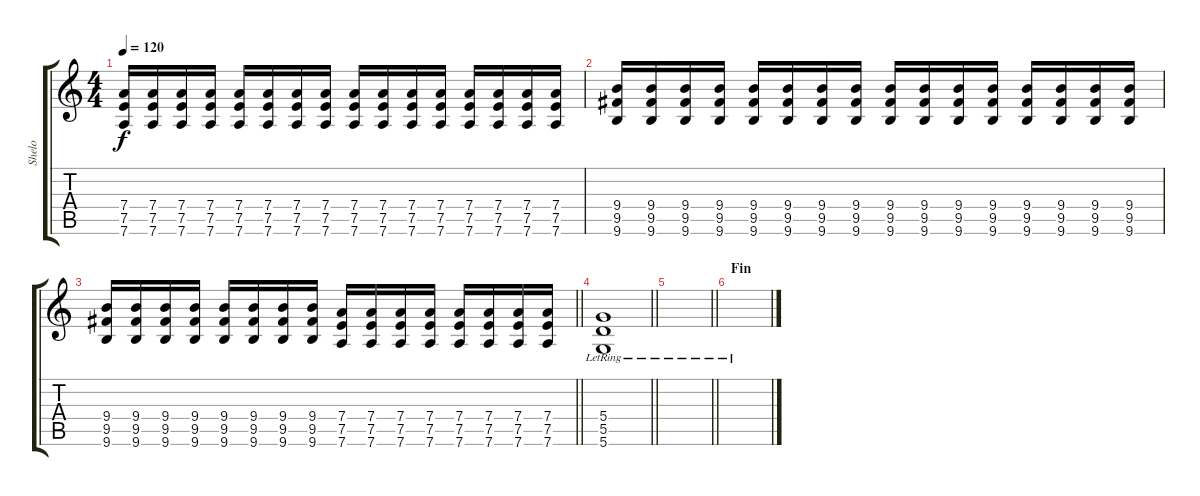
\track ("Shelo" "Shelo") {instrument distortionguitar}
\staff {score tabs}
\tuning (E4 B3 G3 D3 A2 D2) {hide}
\ts (4 4)
\tempo 120
\clef g2
\ks c
(7.4 7.5 7.6).16{dy f} (7.4 7.5 7.6).16 (7.4 7.5 7.6).16 (7.4 7.5 7.6).16 (7.4 7.5 7.6).16 (7.4 7.5 7.6).16 (7.4 7.5 7.6).16 (7.4 7.5 7.6).16 (7.4 7.5 7.6).16 (7.4 7.5 7.6).16 (7.4 7.5 7.6).16 (7.4 7.5 7.6).16 (7.4 7.5 7.6).16 (7.4 7.5 7.6).16 (7.4 7.5 7.6).16 (7.4 7.5 7.6).16 |
(9.4 9.5 9.6).16 (9.4 9.5 9.6).16 (9.4 9.5 9.6).16 (9.4 9.5 9.6).16 (9.4 9.5 9.6).16 (9.4 9.5 9.6).16 (9.4 9.5 9.6).16 (9.4 9.5 9.6).16 (9.4 9.5 9.6).16 (9.4 9.5 9.6).16 (9.4 9.5 9.6).16 (9.4 9.5 9.6).16 (9.4 9.5 9.6).16 (9.4 9.5 9.6).16 (9.4 9.5 9.6).16 (9.4 9.5 9.6).16 |
\barLineRight lightlight
(9.4 9.5 9.6).16 (9.4 9.5 9.6).16 (9.4 9.5 9.6).16 (9.4 9.5 9.6).16 (9.4 9.5 9.6).16 (9.4 9.5 9.6).16 (9.4 9.5 9.6).16 (9.4 9.5 9.6).16 (7.4 7.5 7.6).16 (7.4 7.5 7.6).16 (7.4 7.5 7.6).16 (7.4 7.5 7.6).16 (7.4 7.5 7.6).16 (7.4 7.5 7.6).16 (7.4 7.5 7.6).16 (7.4 7.5 7.6).16 |
\barLineRight lightlight
(5.4{lr} 5.5 5.6).1 |
\barLineRight lightlight
|
\section ("" "Fin")
